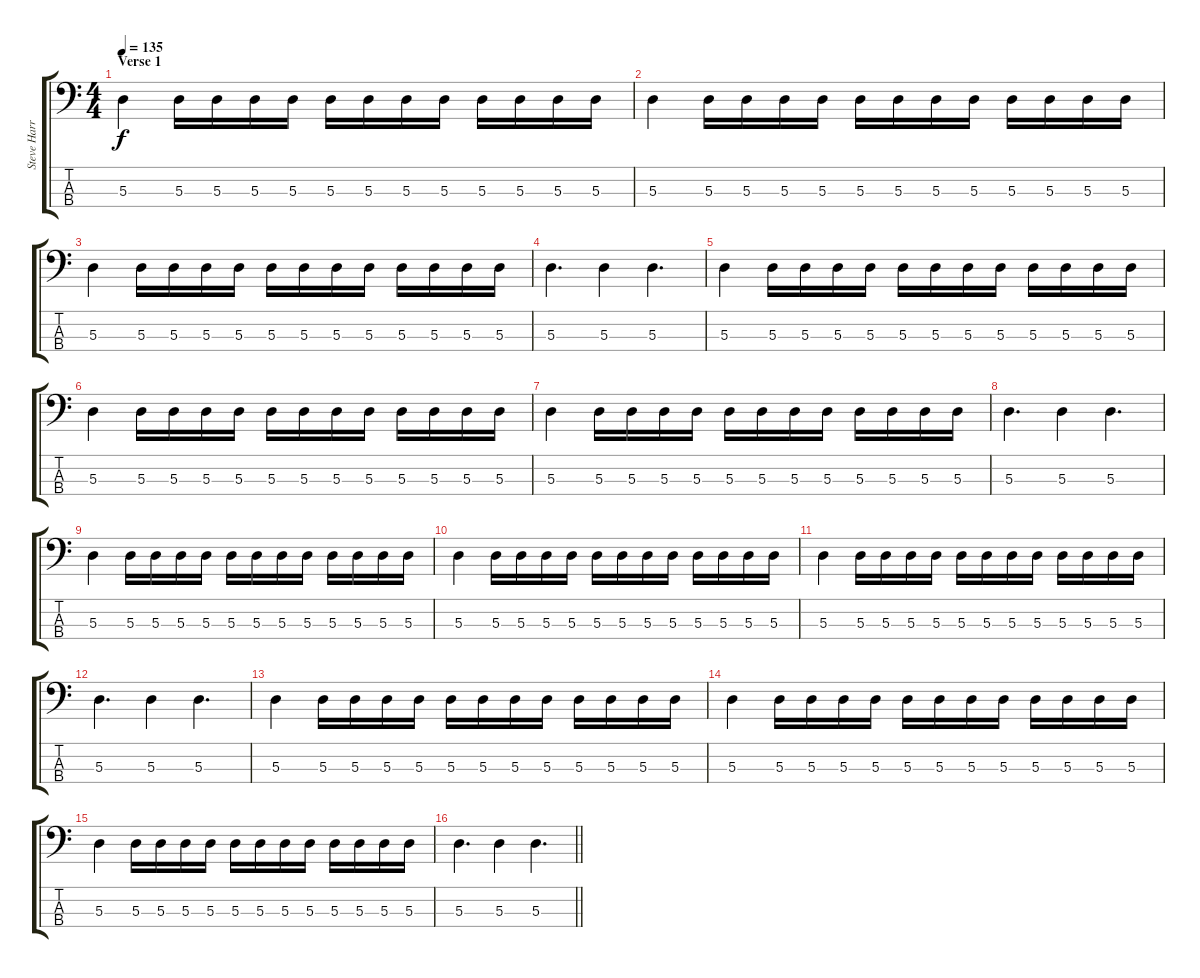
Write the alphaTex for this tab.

\track ("Steve Harris" "Steve Harr") {instrument electricbassfinger}
\staff {score tabs}
\tuning (G2 D2 A1 E1) {hide}
\ts (4 4)
\section ("" "Verse 1")
\tempo 135
\clef f4
\ks c
5.3.4{dy f} 5.3.16 5.3.16 5.3.16 5.3.16 5.3.16 5.3.16 5.3.16 5.3.16 5.3.16 5.3.16 5.3.16 5.3.16 |
5.3.4 5.3.16 5.3.16 5.3.16 5.3.16 5.3.16 5.3.16 5.3.16 5.3.16 5.3.16 5.3.16 5.3.16 5.3.16 |
5.3.4 5.3.16 5.3.16 5.3.16 5.3.16 5.3.16 5.3.16 5.3.16 5.3.16 5.3.16 5.3.16 5.3.16 5.3.16 |
5.3.4{d} 5.3.4 5.3.4{d} |
5.3.4 5.3.16 5.3.16 5.3.16 5.3.16 5.3.16 5.3.16 5.3.16 5.3.16 5.3.16 5.3.16 5.3.16 5.3.16 |
5.3.4 5.3.16 5.3.16 5.3.16 5.3.16 5.3.16 5.3.16 5.3.16 5.3.16 5.3.16 5.3.16 5.3.16 5.3.16 |
5.3.4 5.3.16 5.3.16 5.3.16 5.3.16 5.3.16 5.3.16 5.3.16 5.3.16 5.3.16 5.3.16 5.3.16 5.3.16 |
5.3.4{d} 5.3.4 5.3.4{d} |
5.3.4 5.3.16 5.3.16 5.3.16 5.3.16 5.3.16 5.3.16 5.3.16 5.3.16 5.3.16 5.3.16 5.3.16 5.3.16 |
5.3.4 5.3.16 5.3.16 5.3.16 5.3.16 5.3.16 5.3.16 5.3.16 5.3.16 5.3.16 5.3.16 5.3.16 5.3.16 |
5.3.4 5.3.16 5.3.16 5.3.16 5.3.16 5.3.16 5.3.16 5.3.16 5.3.16 5.3.16 5.3.16 5.3.16 5.3.16 |
5.3.4{d} 5.3.4 5.3.4{d} |
5.3.4 5.3.16 5.3.16 5.3.16 5.3.16 5.3.16 5.3.16 5.3.16 5.3.16 5.3.16 5.3.16 5.3.16 5.3.16 |
5.3.4 5.3.16 5.3.16 5.3.16 5.3.16 5.3.16 5.3.16 5.3.16 5.3.16 5.3.16 5.3.16 5.3.16 5.3.16 |
5.3.4 5.3.16 5.3.16 5.3.16 5.3.16 5.3.16 5.3.16 5.3.16 5.3.16 5.3.16 5.3.16 5.3.16 5.3.16 |
\barLineRight lightlight
5.3.4{d} 5.3.4 5.3.4{d}
